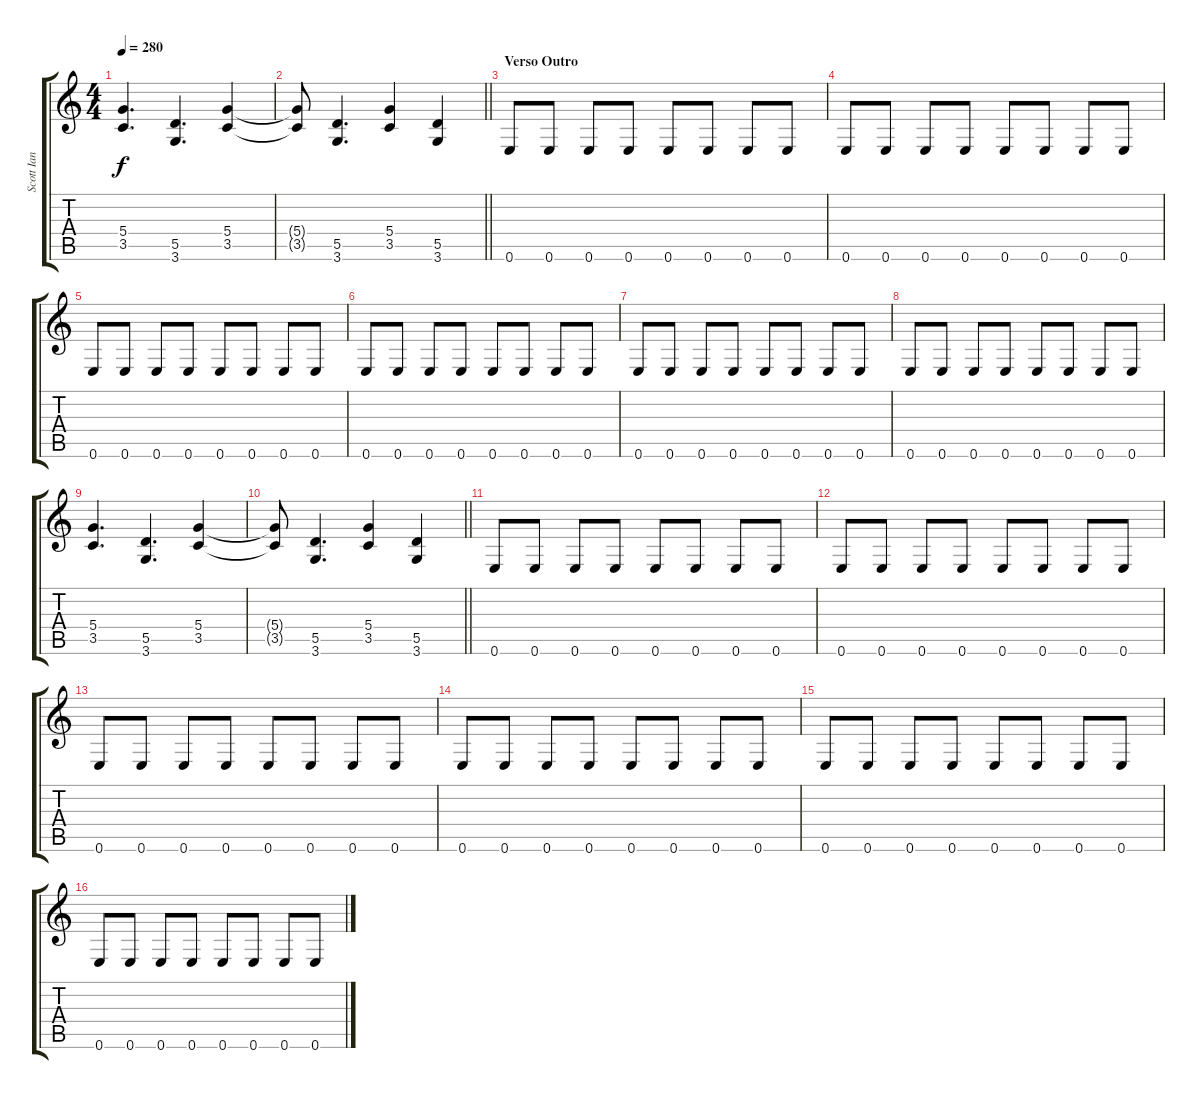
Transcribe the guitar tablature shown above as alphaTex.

\track ("Scott Ian" "Scott Ian") {instrument distortionguitar}
\staff {score tabs}
\tuning (E4 B3 G3 D3 A2 E2) {hide}
\ts (4 4)
\tempo 280
\clef g2
\ks c
(5.4 3.5).4{d dy f} (5.5 3.6).4{d} (5.4 3.5).4 |
\barLineRight lightlight
(5.4{t} 3.5{t}).8 (5.5 3.6).4{d} (5.4 3.5).4 (5.5 3.6).4 |
\section ("" "Verso Outro")
0.6.8 0.6.8 0.6.8 0.6.8 0.6.8 0.6.8 0.6.8 0.6.8 |
0.6.8 0.6.8 0.6.8 0.6.8 0.6.8 0.6.8 0.6.8 0.6.8 |
0.6.8 0.6.8 0.6.8 0.6.8 0.6.8 0.6.8 0.6.8 0.6.8 |
0.6.8 0.6.8 0.6.8 0.6.8 0.6.8 0.6.8 0.6.8 0.6.8 |
0.6.8 0.6.8 0.6.8 0.6.8 0.6.8 0.6.8 0.6.8 0.6.8 |
0.6.8 0.6.8 0.6.8 0.6.8 0.6.8 0.6.8 0.6.8 0.6.8 |
(5.4 3.5).4{d} (5.5 3.6).4{d} (5.4 3.5).4 |
\barLineRight lightlight
(5.4{t} 3.5{t}).8 (5.5 3.6).4{d} (5.4 3.5).4 (5.5 3.6).4 |
0.6.8 0.6.8 0.6.8 0.6.8 0.6.8 0.6.8 0.6.8 0.6.8 |
0.6.8 0.6.8 0.6.8 0.6.8 0.6.8 0.6.8 0.6.8 0.6.8 |
0.6.8 0.6.8 0.6.8 0.6.8 0.6.8 0.6.8 0.6.8 0.6.8 |
0.6.8 0.6.8 0.6.8 0.6.8 0.6.8 0.6.8 0.6.8 0.6.8 |
0.6.8 0.6.8 0.6.8 0.6.8 0.6.8 0.6.8 0.6.8 0.6.8 |
0.6.8 0.6.8 0.6.8 0.6.8 0.6.8 0.6.8 0.6.8 0.6.8
